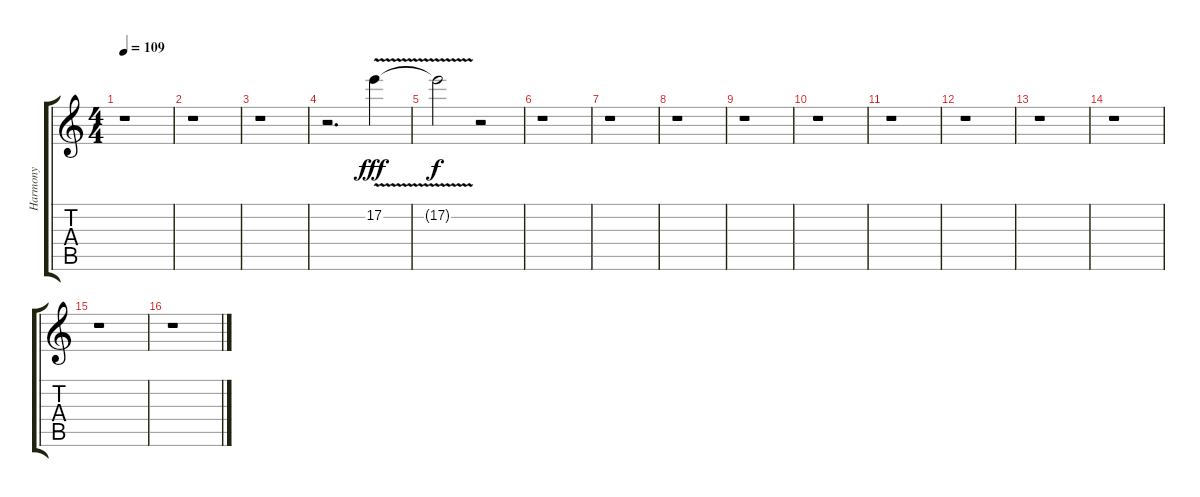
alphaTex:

\track ("Harmony" "Harmony") {instrument overdrivenguitar}
\staff {score tabs}
\tuning (E4 B3 G3 D3 A2 E2) {hide}
\ts (4 4)
\tempo 109
\clef g2
\ks c
r.1{dy fff} |
r.1 |
r.1 |
r.2{d} 17.2{v}.4 |
17.2{t}.2{dy f} r.2 |
r.1 |
r.1 |
r.1 |
r.1 |
r.1 |
r.1 |
r.1 |
r.1 |
r.1 |
r.1 |
r.1
